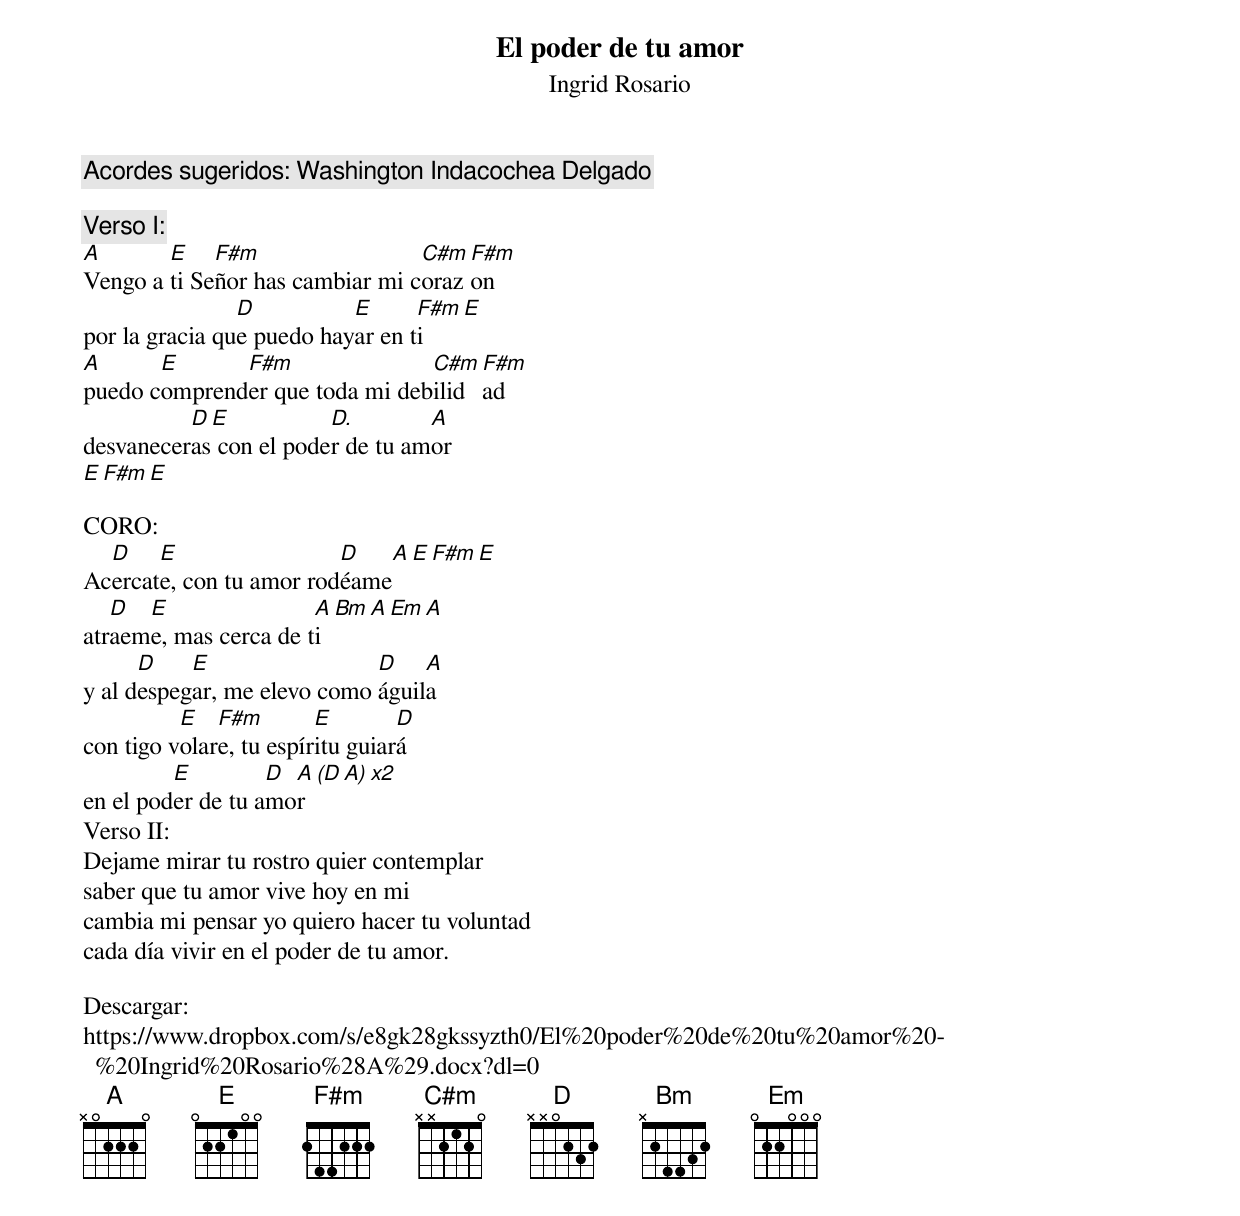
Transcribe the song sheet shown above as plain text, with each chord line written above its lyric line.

El poder de tu amor
Ingrid Rosario
Acordes sugeridos: Washington Indacochea Delgado

Verso I:
A       E    F#m                 C#m F#m
Vengo a ti Señor has cambiar mi corazon
                D          E      F#m E
por la gracia que puedo hayar en ti
A      E      F#m               C#m F#m
puedo comprender que toda mi debilidad
          D E           D.        A
desvaneceras con el poder de tu amor
 E F#m E

CORO:
  D    E                 D   A E F#m E
Acercate, con tu amor rodéame
   D  E                A Bm A Em A
atraeme, mas cerca de ti
      D    E                 D    A
y al despegar, me elevo como águila
          E   F#m        E        D
con tigo volare, tu espíritu guiará
         E         D A  (D A) x2
en el poder de tu amor
Verso II:
Dejame mirar tu rostro quier contemplar
saber que tu amor vive hoy en mi
cambia mi pensar yo quiero hacer tu voluntad
cada día vivir en el poder de tu amor.

Descargar:
https://www.dropbox.com/s/e8gk28gkssyzth0/El%20poder%20de%20tu%20amor%20-%20Ingrid%20Rosario%28A%29.docx?dl=0
